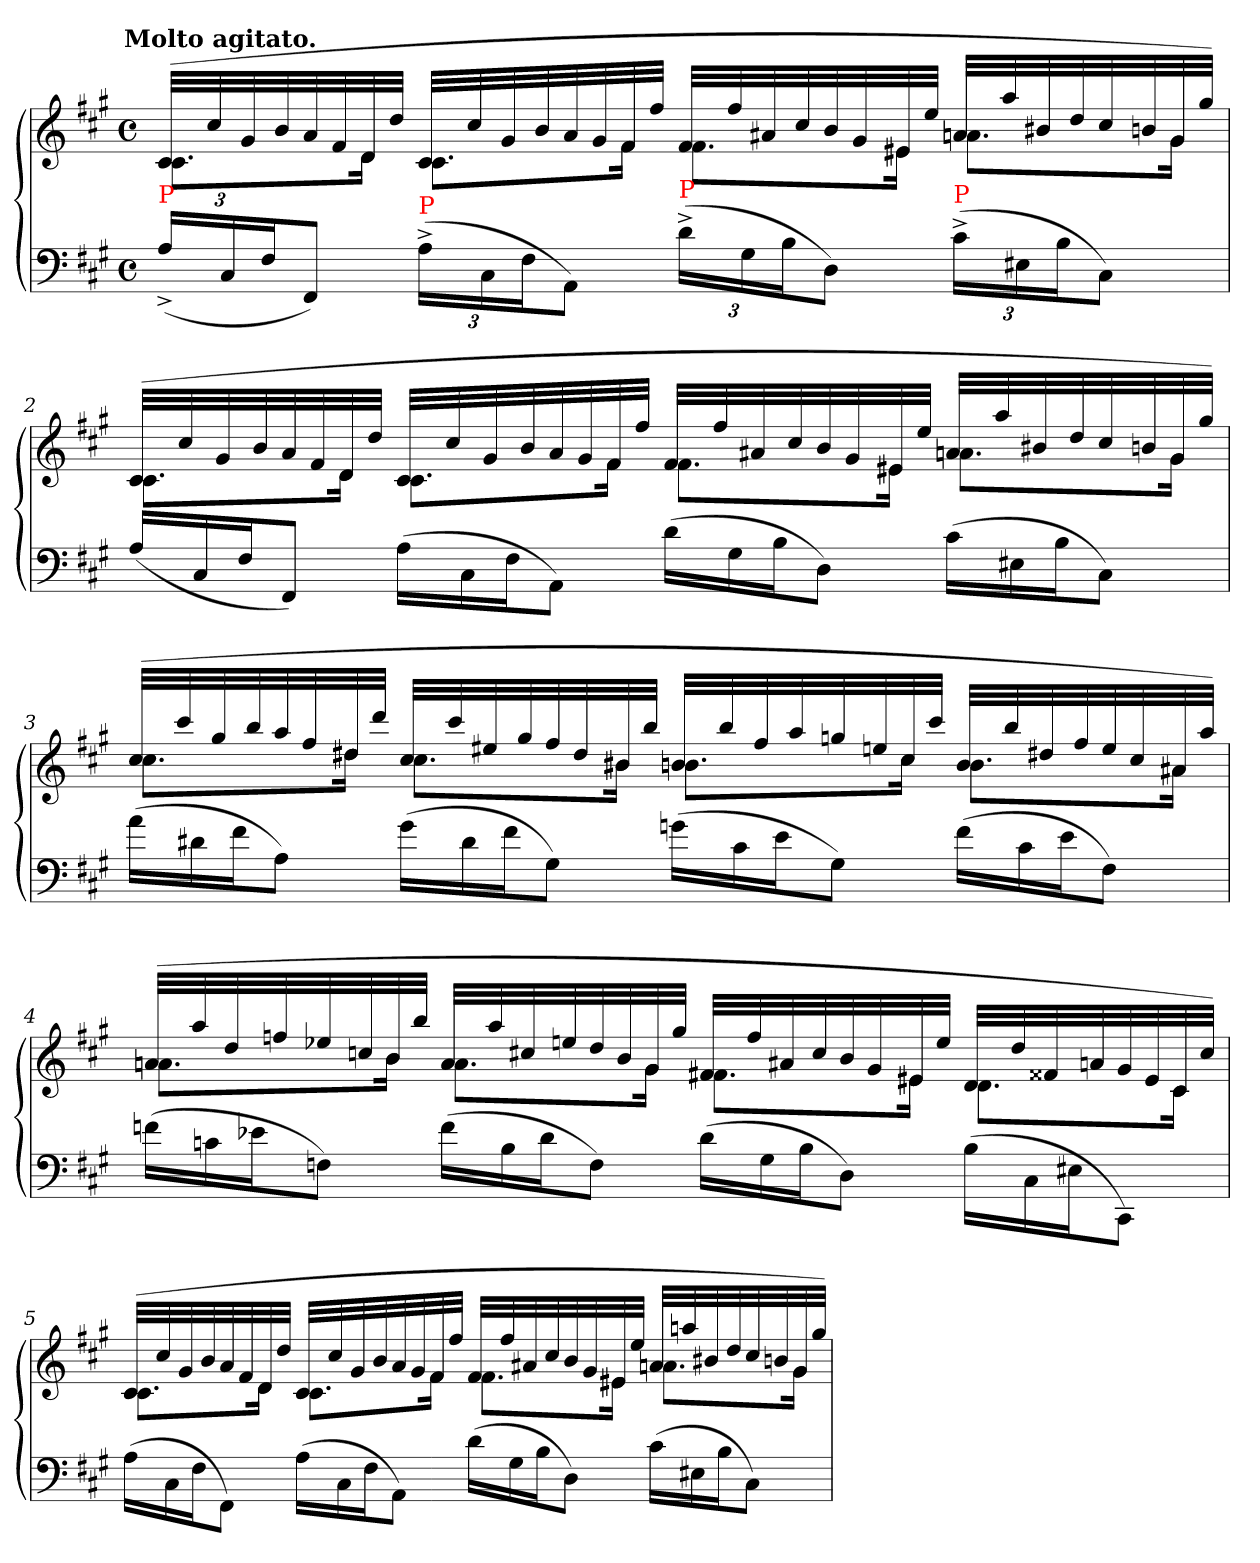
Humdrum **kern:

**kern	**kern
*part1	*part1
*staff2	*staff1
*clefF4	*clefG2
*k[f#c#g#]	*k[f#c#g#]
*f#:	*f#:
!!LO:TX:omd:t=Molto agitato.
*M4/4	*M4/4
*met(c)	*met(c)
*MM108	*MM108
*Xbrackettup	*
=1	=1
*	*^
!LO:TX:a:color=red:t=P	!	!
(>24A^<LL	(>32c#LLL	8.c#L
.	32cc#!	.
24C#	.	.
.	32g#!	.
24F#J	.	.
.	32b!	.
8FF#J)	32a!	.
.	32f#!	.
.	32d	16dJk
.	32dd!JJJ	.
!LO:TX:a:color=red:t=P	!	!
(>24A^<LL	32c#LLL	8.c#L
.	32cc#!	.
24C#	.	.
.	32g#!	.
24F#J	.	.
.	32b!	.
8AAJ)	32a!	.
.	32g#!	.
.	32f#	16f#Jk
.	32ff#!JJJ	.
!LO:TX:a:color=red:t=P	!	!
(>24d^<LL	32f#LLL	8.f#L
.	32ff#!	.
24G#	.	.
.	32a#X!	.
24BJ	.	.
.	32cc#!	.
8DJ)	32b!	.
.	32g#!	.
.	32e#X	16e#XJk
.	32ee!JJJ	.
!LO:TX:a:color=red:t=P	!	!
(>24c#^<LL	32anLLL	8.anL
.	32aa!	.
24E#X	.	.
.	32b#X!	.
24BJ	.	.
.	32dd!	.
8C#J)	32cc#!	.
.	32bn!	.
.	32g#	16g#Jk
.	32gg#!JJJ)	.
=2	=2	=2
*Xtuplet	*	*
(>24ALL	(>32c#LLL	8.c#L
.	32cc#!	.
24C#	.	.
.	32g#!	.
24F#J	.	.
.	32b!	.
8FF#J)	32a!	.
.	32f#!	.
.	32d	16dJk
.	32dd!JJJ	.
(>24ALL	32c#LLL	8.c#L
.	32cc#!	.
24C#	.	.
.	32g#!	.
24F#J	.	.
.	32b!	.
8AAJ)	32a!	.
.	32g#!	.
.	32f#	16f#Jk
.	32ff#!JJJ	.
(>24dLL	32f#LLL	8.f#L
.	32ff#!	.
24G#	.	.
.	32a#X!	.
24BJ	.	.
.	32cc#!	.
8DJ)	32b!	.
.	32g#!	.
.	32e#X	16e#XJk
.	32ee!JJJ	.
(>24c#LL	32anLLL	8.anL
.	32aa!	.
24E#X	.	.
.	32b#X!	.
24BJ	.	.
.	32dd!	.
8C#J)	32cc#!	.
.	32bn!	.
.	32g#	16g#Jk
.	32gg#!JJJ)	.
=3	=3	=3
(>24aLL	(>32cc#LLL	8.cc#L
.	32ccc#!	.
24d#X	.	.
.	32gg#!	.
24f#J	.	.
.	32bb!	.
8AJ)	32aa!	.
.	32ff#!	.
.	32dd#X	16dd#XJk
.	32ddd!JJJ	.
(>24g#LL	32cc#LLL	8.cc#L
.	32ccc#!	.
24d#	.	.
.	32ee#X!	.
24f#J	.	.
.	32gg#!	.
8G#J)	32ff#!	.
.	32dd#!	.
.	32b#X	16b#XJk
.	32bb!JJJ	.
(>24gnLL	32bnLLL	8.bnL
.	32bb!	.
24c#	.	.
.	32ff#!	.
24eJ	.	.
.	32aa!	.
8G#J)	32ggn!	.
.	32een!	.
.	32cc#	16cc#Jk
.	32ccc#!JJJ	.
(>24f#LL	32bLLL	8.bL
.	32bb!	.
24c#	.	.
.	32dd#X!	.
24eJ	.	.
.	32ff#!	.
8F#J)	32ee!	.
.	32cc#!	.
.	32a#X	16a#XJk
.	32aa!JJJ)	.
=4	=4	=4
(>24fnLL	(>32anLLL	8.anL
.	32aa!	.
24cn	.	.
.	32dd!	.
24e-XJ	.	.
.	32ffn!	.
8FnJ)	32ee-X!	.
.	32ccn!	.
.	32b	16bJk
.	32bb!JJJ	.
(>24fLL	32aLLL	8.aL
.	32aa!	.
24B	.	.
.	32cc#X!	.
24dJ	.	.
.	32een!	.
8FJ)	32dd!	.
.	32b!	.
.	32g#	16g#Jk
.	32gg#!JJJ	.
(>24dLL	32f#XLLL	8.f#XL
.	32ff!	.
24G#	.	.
.	32a#X!	.
24BJ	.	.
.	32cc#!	.
8DJ)	32b!	.
.	32g#!	.
.	32e#X	16e#XJk
.	32ee!JJJ	.
(>24BLL	32dLLL	8.dL
.	32dd!	.
24C#\	.	.
.	32f##X!	.
24E#XJ	.	.
.	32an!	.
8CC#J)	32g#!	.
.	32e#!	.
.	32c#	16c#Jk
.	32cc#!JJJ)	.
=5	=5	=5
(>24A\LL	(>32c#LLL	8.c#L
.	32cc#!	.
24C#	.	.
.	32g#!	.
24F#J	.	.
.	32b!	.
8FF#J)	32a!	.
.	32f#!	.
.	32d	16dJk
.	32dd!JJJ	.
(>24A\LL	32c#LLL	8.c#L
.	32cc#!	.
24C#	.	.
.	32g#!	.
24F#J	.	.
.	32b!	.
8AAJ)	32a!	.
.	32g#!	.
.	32f#	16f#Jk
.	32ff#!JJJ	.
(>24d\LL	32f#LLL	8.f#L
.	32ff#!	.
24G#	.	.
.	32a#X!	.
24BJ	.	.
.	32cc#!	.
8DJ)	32b!	.
.	32g#!	.
.	32e#X	16e#XJk
.	32ee!JJJ	.
(>24c#\LL	32anLLL	8.anL
.	32aan!	.
24E#X	.	.
.	32b#X!	.
24BJ	.	.
.	32dd!	.
8C#J)	32cc#!	.
.	32bn!	.
.	32g#	16g#Jk
.	32gg#!JJJ)	.
*	*v	*v
=	=
*-	*-
